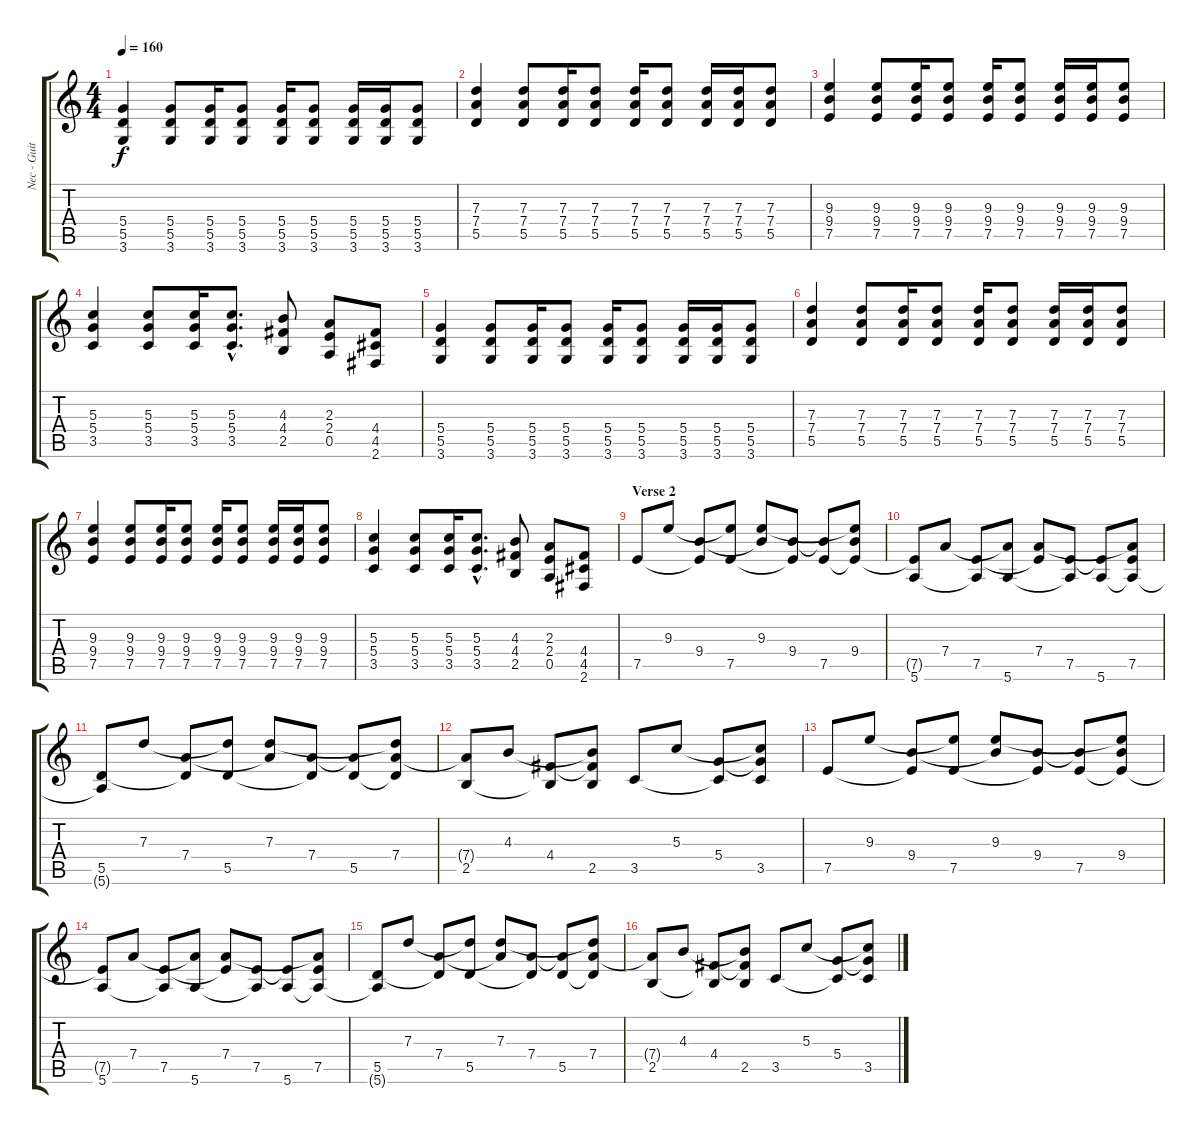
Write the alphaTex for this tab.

\track ("Nec - Guitars" "Nec - Guit") {instrument distortionguitar}
\staff {score tabs}
\tuning (E4 B3 G3 D3 A2 E2) {hide}
\ts (4 4)
\tempo 160
\clef g2
\ks c
(5.4 5.5 3.6).4{dy f} (5.4 5.5 3.6).8 (5.4 5.5 3.6).16 (5.4 5.5 3.6).8 (5.4 5.5 3.6).16 (5.4 5.5 3.6).8 (5.4 5.5 3.6).16 (5.4 5.5 3.6).16 (5.4 5.5 3.6).8 |
(7.3 7.4 5.5).4 (7.3 7.4 5.5).8 (7.3 7.4 5.5).16 (7.3 7.4 5.5).8 (7.3 7.4 5.5).16 (7.3 7.4 5.5).8 (7.3 7.4 5.5).16 (7.3 7.4 5.5).16 (7.3 7.4 5.5).8 |
(9.3 9.4 7.5).4 (9.3 9.4 7.5).8 (9.3 9.4 7.5).16 (9.3 9.4 7.5).8 (9.3 9.4 7.5).16 (9.3 9.4 7.5).8 (9.3 9.4 7.5).16 (9.3 9.4 7.5).16 (9.3 9.4 7.5).8 |
(5.3 5.4 3.5).4 (5.3 5.4 3.5).8 (5.3 5.4 3.5).16 (5.3{hac} 5.4{hac} 3.5{hac}).8{d} (4.3 4.4 2.5).8 (2.3 2.4 0.5).8 (4.4 4.5 2.6).8 |
(5.4 5.5 3.6).4 (5.4 5.5 3.6).8 (5.4 5.5 3.6).16 (5.4 5.5 3.6).8 (5.4 5.5 3.6).16 (5.4 5.5 3.6).8 (5.4 5.5 3.6).16 (5.4 5.5 3.6).16 (5.4 5.5 3.6).8 |
(7.3 7.4 5.5).4 (7.3 7.4 5.5).8 (7.3 7.4 5.5).16 (7.3 7.4 5.5).8 (7.3 7.4 5.5).16 (7.3 7.4 5.5).8 (7.3 7.4 5.5).16 (7.3 7.4 5.5).16 (7.3 7.4 5.5).8 |
(9.3 9.4 7.5).4 (9.3 9.4 7.5).8 (9.3 9.4 7.5).16 (9.3 9.4 7.5).8 (9.3 9.4 7.5).16 (9.3 9.4 7.5).8 (9.3 9.4 7.5).16 (9.3 9.4 7.5).16 (9.3 9.4 7.5).8 |
(5.3 5.4 3.5).4 (5.3 5.4 3.5).8 (5.3 5.4 3.5).16 (5.3{hac} 5.4{hac} 3.5{hac}).8{d} (4.3 4.4 2.5).8 (2.3 2.4 0.5).8 (4.4 4.5 2.6).8 |
\section ("" "Verse 2")
7.5.8 9.3.8 (9.4 7.5{t}).8 (9.3{t} 7.5).8 (9.3 9.4{t}).8 (9.4 7.5{t}).8 (9.4{t} 7.5).8 (9.3{t} 9.4 7.5{t}).8 |
(7.5{t} 5.6).8 7.4.8 (7.5 5.6{t}).8 (7.4{t} 5.6).8 (7.4 7.5{t}).8 (7.5 5.6{t}).8 (7.5{t} 5.6).8 (7.4{t} 7.5 5.6{t}).8 |
(5.5 5.6{t}).8 7.3.8 (7.4 5.5{t}).8 (7.3{t} 5.5).8 (7.3 7.4{t}).8 (7.4 5.5{t}).8 (7.4{t} 5.5).8 (7.3{t} 7.4 5.5{t}).8 |
(7.4{t} 2.5).8 4.3.8 (4.4 2.5{t}).8 (4.3{t} 4.4{t} 2.5).8 3.5.8 5.3.8 (5.4 3.5{t}).8 (5.3{t} 5.4{t} 3.5).8 |
7.5.8 9.3.8 (9.4 7.5{t}).8 (9.3{t} 7.5).8 (9.3 9.4{t}).8 (9.4 7.5{t}).8 (9.4{t} 7.5).8 (9.3{t} 9.4 7.5{t}).8 |
(7.5{t} 5.6).8 7.4.8 (7.5 5.6{t}).8 (7.4{t} 5.6).8 (7.4 7.5{t}).8 (7.5 5.6{t}).8 (7.5{t} 5.6).8 (7.4{t} 7.5 5.6{t}).8 |
(5.5 5.6{t}).8 7.3.8 (7.4 5.5{t}).8 (7.3{t} 5.5).8 (7.3 7.4{t}).8 (7.4 5.5{t}).8 (7.4{t} 5.5).8 (7.3{t} 7.4 5.5{t}).8 |
(7.4{t} 2.5).8 4.3.8 (4.4 2.5{t}).8 (4.3{t} 4.4{t} 2.5).8 3.5.8 5.3.8 (5.4 3.5{t}).8 (5.3{t} 5.4{t} 3.5).8
